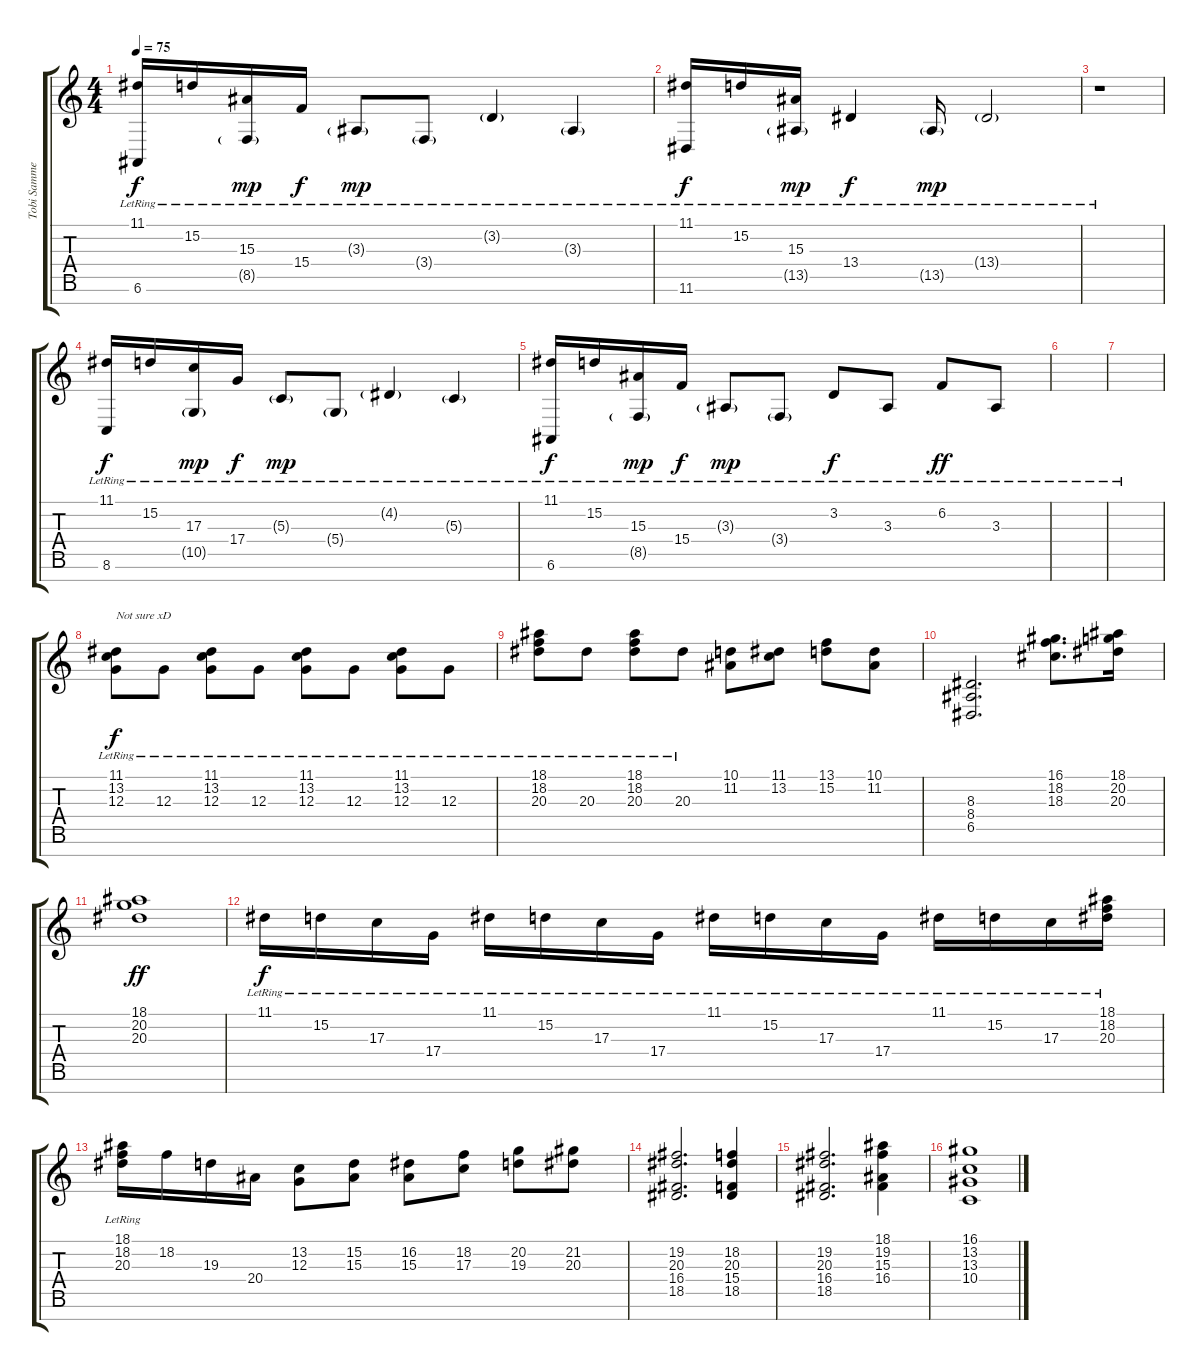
\track ("Tobi Sammet - Piano" "Tobi Samme") {instrument acousticgrandpiano}
\staff {score tabs}
\tuning (E4 B3 G3 D3 A2 E2 B1) {hide}
\ts (4 4)
\tempo 75
\clef g2
\ks c
(11.1{lr} 6.6{lr}).16{dy f} 15.2{lr}.16 (15.3{lr} 8.5{g lr}).16{dy mp} 15.4{lr}.16{dy f} 3.3{g lr}.8{dy mp} 3.4{g lr}.8 3.2{g lr}.4 3.3{g lr}.4 |
(11.1{lr} 11.6{lr}).16{dy f} 15.2{lr}.16 (15.3{lr} 13.5{g lr}).16{dy mp} 13.4{lr}.4{dy f} 13.5{g lr}.16{dy mp} 13.4{g lr}.2 |
r.1 |
(11.1{lr} 8.6{lr}).16{dy f} 15.2{lr}.16 (17.3{lr} 10.5{g lr}).16{dy mp} 17.4{lr}.16{dy f} 5.3{g lr}.8{dy mp} 5.4{g lr}.8 4.2{g lr}.4 5.3{g lr}.4 |
(11.1{lr} 6.6{lr}).16{dy f} 15.2{lr}.16 (15.3{lr} 8.5{g lr}).16{dy mp} 15.4{lr}.16{dy f} 3.3{g lr}.8{dy mp} 3.4{g lr}.8 3.2{lr}.8{dy f} 3.3{lr}.8 6.2{lr}.8{dy ff} 3.3{lr}.8 |
|
|
(11.1{lr} 13.2{lr} 12.3{lr}).8{txt "Not sure xD" dy f} 12.3{lr}.8 (11.1{lr} 13.2{lr} 12.3{lr}).8 12.3{lr}.8 (11.1{lr} 13.2{lr} 12.3{lr}).8 12.3{lr}.8 (11.1{lr} 13.2{lr} 12.3{lr}).8 12.3{lr}.8 |
(18.1{lr} 18.2{lr} 20.3{lr}).8 20.3{lr}.8 (18.1{lr} 18.2{lr} 20.3{lr}).8 20.3{lr}.8 (10.1 11.2).8 (11.1 13.2).8 (13.1 15.2).8 (10.1 11.2).8 |
(8.3 8.4 6.5).2{d} (16.1 18.2 18.3).8{d} (18.1 20.2 20.3).16 |
(18.1 20.2 20.3).1{dy ff} |
11.1{lr}.16{dy f} 15.2{lr}.16 17.3{lr}.16 17.4{lr}.16 11.1{lr}.16 15.2{lr}.16 17.3{lr}.16 17.4{lr}.16 11.1{lr}.16 15.2{lr}.16 17.3{lr}.16 17.4{lr}.16 11.1{lr}.16 15.2{lr}.16 17.3{lr}.16 (18.1{lr} 18.2{lr} 20.3{lr}).16 |
(18.1{lr} 18.2{lr} 20.3{lr}).16 18.2.16 19.3.16 20.4.16 (13.2 12.3).8 (15.2 15.3).8 (16.2 15.3).8 (18.2 17.3).8 (20.2 19.3).8 (21.2 20.3).8 |
(19.2 20.3 16.4 18.5).2{d} (18.2 20.3 15.4 18.5).4 |
(19.2 20.3 16.4 18.5).2{d} (18.1 19.2 15.3 16.4).4 |
(16.1 13.2 13.3 10.4).1
